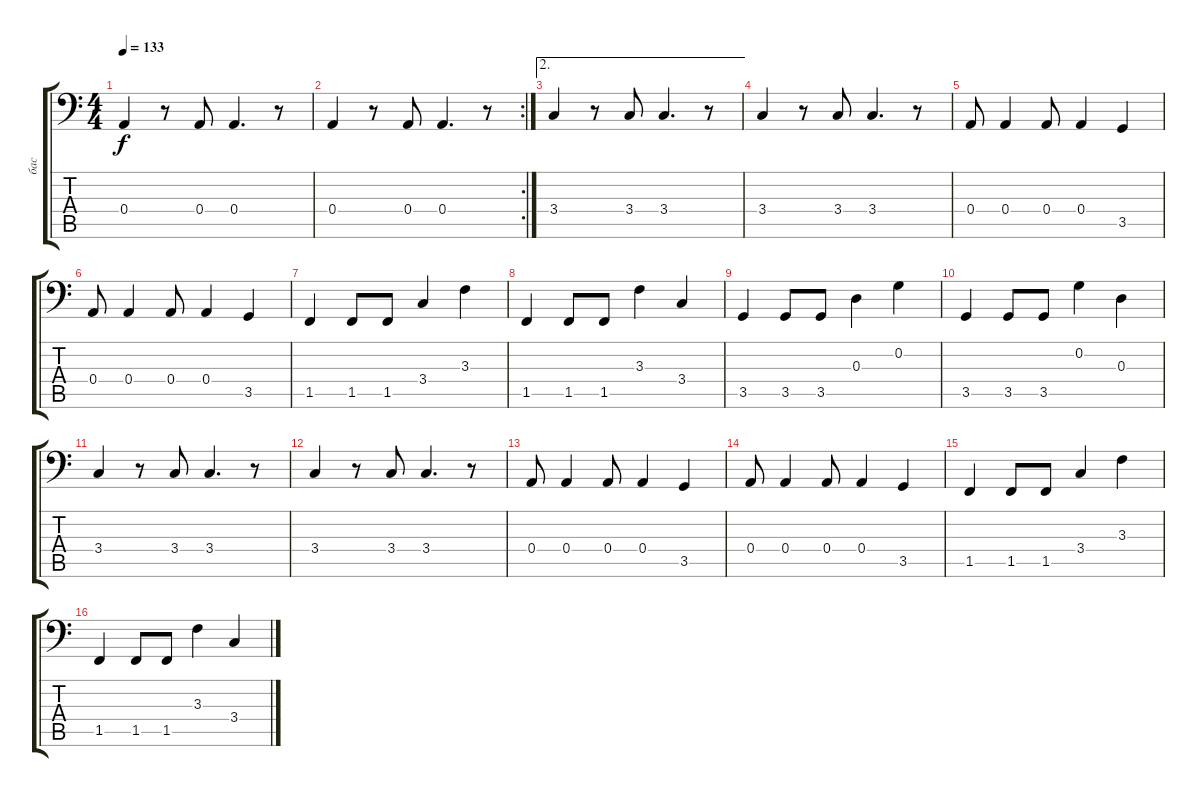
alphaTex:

\track ("бас" "бас") {instrument electricbassfinger}
\staff {score tabs}
\tuning (C3 G2 D2 A1 E1 B0) {hide}
\ts (4 4)
\tempo 133
\clef f4
\ks c
0.4.4{dy f} r.8 0.4.8 0.4.4{d} r.8 |
\rc 2
0.4.4 r.8 0.4.8 0.4.4{d} r.8 |
\ae 2
3.4.4 r.8 3.4.8 3.4.4{d} r.8 |
3.4.4 r.8 3.4.8 3.4.4{d} r.8 |
0.4.8 0.4.4 0.4.8 0.4.4 3.5.4 |
0.4.8 0.4.4 0.4.8 0.4.4 3.5.4 |
1.5.4 1.5.8 1.5.8 3.4.4 3.3.4 |
1.5.4 1.5.8 1.5.8 3.3.4 3.4.4 |
3.5.4 3.5.8 3.5.8 0.3.4 0.2.4 |
3.5.4 3.5.8 3.5.8 0.2.4 0.3.4 |
3.4.4 r.8 3.4.8 3.4.4{d} r.8 |
3.4.4 r.8 3.4.8 3.4.4{d} r.8 |
0.4.8 0.4.4 0.4.8 0.4.4 3.5.4 |
0.4.8 0.4.4 0.4.8 0.4.4 3.5.4 |
1.5.4 1.5.8 1.5.8 3.4.4 3.3.4 |
1.5.4 1.5.8 1.5.8 3.3.4 3.4.4
